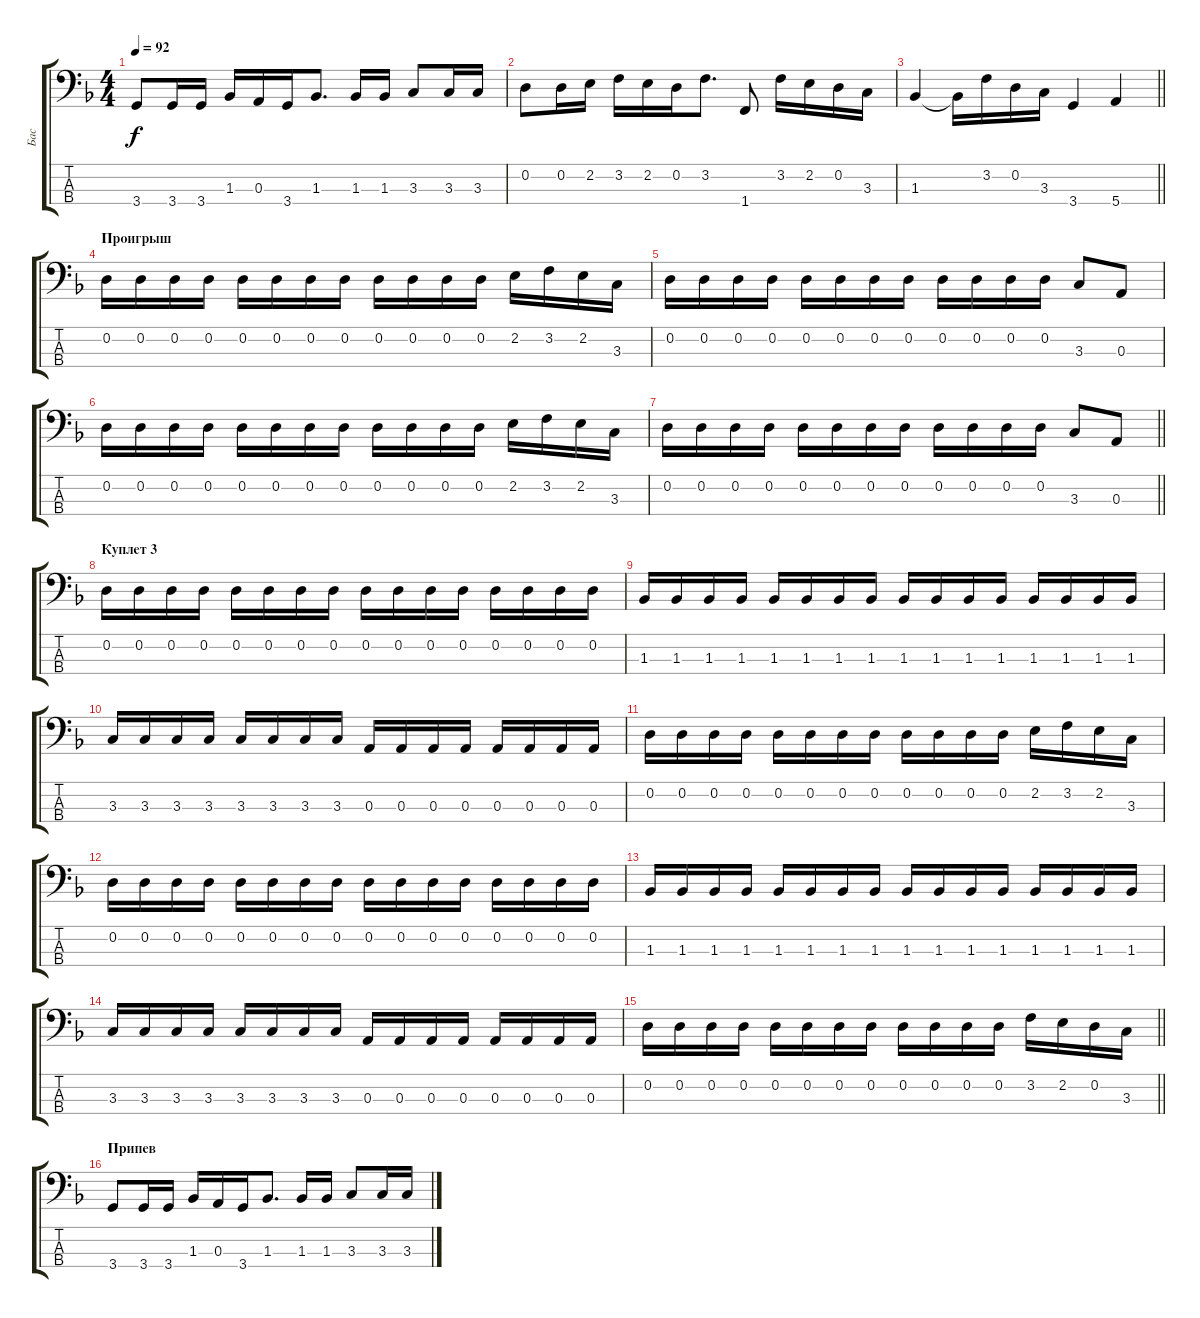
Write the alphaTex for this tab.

\track ("Бас" "Бас") {instrument electricbasspick}
\staff {score tabs}
\tuning (G2 D2 A1 E1) {hide}
\ts (4 4)
\tempo 92
\clef f4
\ks dminor
3.4.8{dy f} 3.4.16 3.4.16 1.3.16 0.3.16 3.4.16 1.3.8{d} 1.3.16 1.3.16 3.3.8 3.3.16 3.3.16 |
0.2.8 0.2.16 2.2.16 3.2.16 2.2.16 0.2.16 3.2.8{d} 1.4.8 3.2.16 2.2.16 0.2.16 3.3.16 |
\barLineRight lightlight
1.3.4 1.3{t}.16 3.2.16 0.2.16 3.3.16 3.4.4 5.4.4 |
\section ("" "Проигрыш")
0.2.16 0.2.16 0.2.16 0.2.16 0.2.16 0.2.16 0.2.16 0.2.16 0.2.16 0.2.16 0.2.16 0.2.16 2.2.16 3.2.16 2.2.16 3.3.16 |
0.2.16 0.2.16 0.2.16 0.2.16 0.2.16 0.2.16 0.2.16 0.2.16 0.2.16 0.2.16 0.2.16 0.2.16 3.3.8 0.3.8 |
0.2.16 0.2.16 0.2.16 0.2.16 0.2.16 0.2.16 0.2.16 0.2.16 0.2.16 0.2.16 0.2.16 0.2.16 2.2.16 3.2.16 2.2.16 3.3.16 |
\barLineRight lightlight
0.2.16 0.2.16 0.2.16 0.2.16 0.2.16 0.2.16 0.2.16 0.2.16 0.2.16 0.2.16 0.2.16 0.2.16 3.3.8 0.3.8 |
\section ("" "Куплет 3")
0.2.16 0.2.16 0.2.16 0.2.16 0.2.16 0.2.16 0.2.16 0.2.16 0.2.16 0.2.16 0.2.16 0.2.16 0.2.16 0.2.16 0.2.16 0.2.16 |
1.3.16 1.3.16 1.3.16 1.3.16 1.3.16 1.3.16 1.3.16 1.3.16 1.3.16 1.3.16 1.3.16 1.3.16 1.3.16 1.3.16 1.3.16 1.3.16 |
3.3.16 3.3.16 3.3.16 3.3.16 3.3.16 3.3.16 3.3.16 3.3.16 0.3.16 0.3.16 0.3.16 0.3.16 0.3.16 0.3.16 0.3.16 0.3.16 |
0.2.16 0.2.16 0.2.16 0.2.16 0.2.16 0.2.16 0.2.16 0.2.16 0.2.16 0.2.16 0.2.16 0.2.16 2.2.16 3.2.16 2.2.16 3.3.16 |
0.2.16 0.2.16 0.2.16 0.2.16 0.2.16 0.2.16 0.2.16 0.2.16 0.2.16 0.2.16 0.2.16 0.2.16 0.2.16 0.2.16 0.2.16 0.2.16 |
1.3.16 1.3.16 1.3.16 1.3.16 1.3.16 1.3.16 1.3.16 1.3.16 1.3.16 1.3.16 1.3.16 1.3.16 1.3.16 1.3.16 1.3.16 1.3.16 |
3.3.16 3.3.16 3.3.16 3.3.16 3.3.16 3.3.16 3.3.16 3.3.16 0.3.16 0.3.16 0.3.16 0.3.16 0.3.16 0.3.16 0.3.16 0.3.16 |
\barLineRight lightlight
0.2.16 0.2.16 0.2.16 0.2.16 0.2.16 0.2.16 0.2.16 0.2.16 0.2.16 0.2.16 0.2.16 0.2.16 3.2.16 2.2.16 0.2.16 3.3.16 |
\section ("" "Припев")
3.4.8 3.4.16 3.4.16 1.3.16 0.3.16 3.4.16 1.3.8{d} 1.3.16 1.3.16 3.3.8 3.3.16 3.3.16
